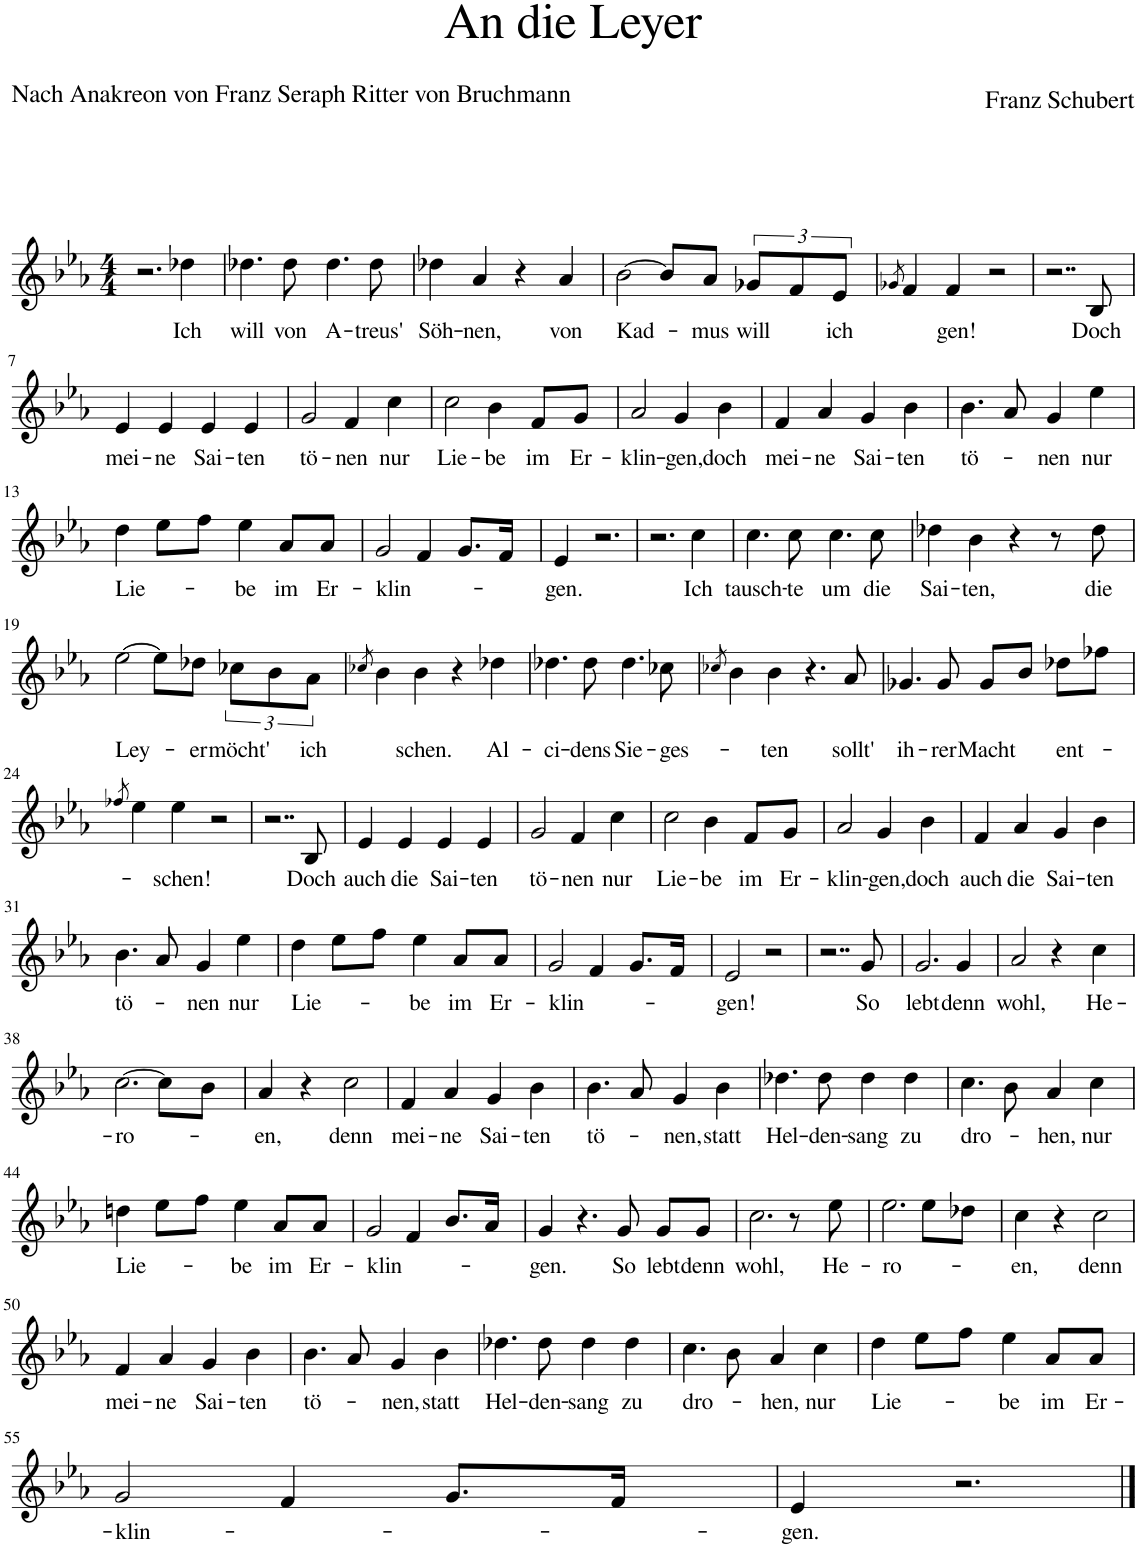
**kern	**text
*part1	*part1
*staff1	*staff1
*I"Piano	*
*I'Pno	*
*clefG2	*
*k[b-e-a-]	*
*M4/4	*
=1	=1
2.r	.
!	!LO:LY:b
4dd-X\	Ich
=2	=2
!	!LO:LY:b
4.dd-X\	will
!	!LO:LY:b
8dd-\	von
!	!LO:LY:b
4.dd-\	A-
!	!LO:LY:b
8dd-\	-treus'
=3	=3
!	!LO:LY:b
4dd-X\	Söh-
!	!LO:LY:b
4a-/	-nen,
4r	.
!	!LO:LY:b
4a-/	von
=4	=4
!	!LO:LY:b
[2b-\	Kad-
8b-/L]	.
!	!LO:LY:b
8a-/J	-mus
!	!LO:LY:b
12g-X/L	will
12f/	.
!	!LO:LY:b
12e-/J	ich
=5	=5
8qg-X/	.
4f/	.
!	!LO:LY:b
4f/	-gen!
2r	.
=6	=6
2..r	.
!	!LO:LY:b
8B-/	Doch
!!LO:LB:g=z
=7	=7
!	!LO:LY:b
4e-/	mei-
!	!LO:LY:b
4e-/	-ne
!	!LO:LY:b
4e-/	Sai-
!	!LO:LY:b
4e-/	-ten
=8	=8
!	!LO:LY:b
2g/	tö-
!	!LO:LY:b
4f/	-nen
!	!LO:LY:b
4cc\	nur
=9	=9
!	!LO:LY:b
2cc\	Lie-
!	!LO:LY:b
4b-\	-be
!	!LO:LY:b
8f/L	im
!	!LO:LY:b
8g/J	Er-
=10	=10
!	!LO:LY:b
2a-/	-klin-
!	!LO:LY:b
4g/	-gen,
!	!LO:LY:b
4b-\	doch
=11	=11
!	!LO:LY:b
4f/	mei-
!	!LO:LY:b
4a-/	-ne
!	!LO:LY:b
4g/	Sai-
!	!LO:LY:b
4b-\	-ten
=12	=12
!	!LO:LY:b
4.b-\	tö-
8a-/	.
!	!LO:LY:b
4g/	-nen
!	!LO:LY:b
4ee-\	nur
!!LO:LB:g=z
=13	=13
!	!LO:LY:b
4dd\	Lie-
8ee-\L	.
8ff\J	.
!	!LO:LY:b
4ee-\	-be
!	!LO:LY:b
8a-/L	im
!	!LO:LY:b
8a-/J	Er-
=14	=14
!	!LO:LY:b
2g/	-klin-
4f/	.
8.g/L	.
16f/Jk	.
=15	=15
!	!LO:LY:b
4e-/	-gen.
2.r	.
=16	=16
2.r	.
!	!LO:LY:b
4cc\	Ich
=17	=17
!	!LO:LY:b
4.cc\	tausch-
!	!LO:LY:b
8cc\	-te
!	!LO:LY:b
4.cc\	um
!	!LO:LY:b
8cc\	die
=18	=18
!	!LO:LY:b
4dd-X\	Sai-
!	!LO:LY:b
4b-\	-ten,
4r	.
8r	.
!	!LO:LY:b
8dd-\	die
!!LO:LB:g=z
=19	=19
!	!LO:LY:b
[2ee-\	Ley-
8ee-\L]	.
!	!LO:LY:b
8dd-X\J	-er
!	!LO:LY:b
12cc-X\L	möcht'
12b-\	.
!	!LO:LY:b
12a-\J	ich
=20	=20
8qcc-X/	.
4b-\	.
!	!LO:LY:b
4b-\	-schen.
4r	.
!	!LO:LY:b
4dd-X\	Al-
=21	=21
!	!LO:LY:b
4.dd-X\	-ci-
!	!LO:LY:b
8dd-\	-dens
!	!LO:LY:b
4.dd-\	Sie-
!	!LO:LY:b
8cc-X\	-ges-
=22	=22
8qcc-X/	.
4b-\	.
!	!LO:LY:b
4b-\	-ten
4.r	.
!	!LO:LY:b
8a-/	sollt'
=23	=23
!	!LO:LY:b
4.g-X/	ih-
!	!LO:LY:b
8g-/	-rer
!	!LO:LY:b
8g-/L	Macht
8b-/J	.
!	!LO:LY:b
8dd-X\L	ent-
8ff-X\J	.
!!LO:LB:g=z
=24	=24
8qff-X/	.
4ee-\	.
!	!LO:LY:b
4ee-\	-schen!
2r	.
=25	=25
2..r	.
!	!LO:LY:b
8B-/	Doch
=26	=26
!	!LO:LY:b
4e-/	auch
!	!LO:LY:b
4e-/	die
!	!LO:LY:b
4e-/	Sai-
!	!LO:LY:b
4e-/	-ten
=27	=27
!	!LO:LY:b
2g/	tö-
!	!LO:LY:b
4f/	-nen
!	!LO:LY:b
4cc\	nur
=28	=28
!	!LO:LY:b
2cc\	Lie-
!	!LO:LY:b
4b-\	-be
!	!LO:LY:b
8f/L	im
!	!LO:LY:b
8g/J	Er-
=29	=29
!	!LO:LY:b
2a-/	-klin-
!	!LO:LY:b
4g/	-gen,
!	!LO:LY:b
4b-\	doch
=30	=30
!	!LO:LY:b
4f/	auch
!	!LO:LY:b
4a-/	die
!	!LO:LY:b
4g/	Sai-
!	!LO:LY:b
4b-\	-ten
!!LO:LB:g=z
=31	=31
!	!LO:LY:b
4.b-\	tö-
8a-/	.
!	!LO:LY:b
4g/	-nen
!	!LO:LY:b
4ee-\	nur
=32	=32
!	!LO:LY:b
4dd\	Lie-
8ee-\L	.
8ff\J	.
!	!LO:LY:b
4ee-\	-be
!	!LO:LY:b
8a-/L	im
!	!LO:LY:b
8a-/J	Er-
=33	=33
!	!LO:LY:b
2g/	-klin-
4f/	.
8.g/L	.
16f/Jk	.
=34	=34
!	!LO:LY:b
2e-/	-gen!
2r	.
=35	=35
2..r	.
!	!LO:LY:b
8g/	So
=36	=36
!	!LO:LY:b
2.g/	lebt
!	!LO:LY:b
4g/	denn
=37	=37
!	!LO:LY:b
2a-/	wohl,
4r	.
!	!LO:LY:b
4cc\	He-
!!LO:LB:g=z
=38	=38
!	!LO:LY:b
[2.cc\	-ro-
8cc\L]	.
8b-\J	.
=39	=39
!	!LO:LY:b
4a-/	-en,
4r	.
!	!LO:LY:b
2cc\	denn
=40	=40
!	!LO:LY:b
4f/	mei-
!	!LO:LY:b
4a-/	-ne
!	!LO:LY:b
4g/	Sai-
!	!LO:LY:b
4b-\	-ten
=41	=41
!	!LO:LY:b
4.b-\	tö-
8a-/	.
!	!LO:LY:b
4g/	-nen,
!	!LO:LY:b
4b-\	statt
=42	=42
!	!LO:LY:b
4.dd-X\	Hel-
!	!LO:LY:b
8dd-\	-den-
!	!LO:LY:b
4dd-\	-sang
!	!LO:LY:b
4dd-\	zu
=43	=43
!	!LO:LY:b
4.cc\	dro-
8b-\	.
!	!LO:LY:b
4a-/	-hen,
!	!LO:LY:b
4cc\	nur
!!LO:LB:g=z
=44	=44
!	!LO:LY:b
4ddn\	Lie-
8ee-\L	.
8ff\J	.
!	!LO:LY:b
4ee-\	-be
!	!LO:LY:b
8a-/L	im
!	!LO:LY:b
8a-/J	Er-
=45	=45
!	!LO:LY:b
2g/	-klin-
4f/	.
8.b-/L	.
16a-/Jk	.
=46	=46
!	!LO:LY:b
4g/	-gen.
4.r	.
!	!LO:LY:b
8g/	So
!	!LO:LY:b
8g/L	lebt
!	!LO:LY:b
8g/J	denn
=47	=47
!	!LO:LY:b
2.cc\	wohl,
8r	.
!	!LO:LY:b
8ee-\	He-
=48	=48
!	!LO:LY:b
2.ee-\	-ro-
8ee-\L	.
8dd-X\J	.
=49	=49
!	!LO:LY:b
4cc\	-en,
4r	.
!	!LO:LY:b
2cc\	denn
!!LO:LB:g=z
=50	=50
!	!LO:LY:b
4f/	mei-
!	!LO:LY:b
4a-/	-ne
!	!LO:LY:b
4g/	Sai-
!	!LO:LY:b
4b-\	-ten
=51	=51
!	!LO:LY:b
4.b-\	tö-
8a-/	.
!	!LO:LY:b
4g/	-nen,
!	!LO:LY:b
4b-\	statt
=52	=52
!	!LO:LY:b
4.dd-X\	Hel-
!	!LO:LY:b
8dd-\	-den-
!	!LO:LY:b
4dd-\	-sang
!	!LO:LY:b
4dd-\	zu
=53	=53
!	!LO:LY:b
4.cc\	dro-
8b-\	.
!	!LO:LY:b
4a-/	-hen,
!	!LO:LY:b
4cc\	nur
=54	=54
!	!LO:LY:b
4dd\	Lie-
8ee-\L	.
8ff\J	.
!	!LO:LY:b
4ee-\	-be
!	!LO:LY:b
8a-/L	im
!	!LO:LY:b
8a-/J	Er-
!!LO:LB:g=z
=55	=55
!	!LO:LY:b
2g/	-klin-
4f/	.
8.g/L	.
16f/Jk	.
=56	=56
!	!LO:LY:b
4e-/	-gen.
2.r	.
==	==
*-	*-
